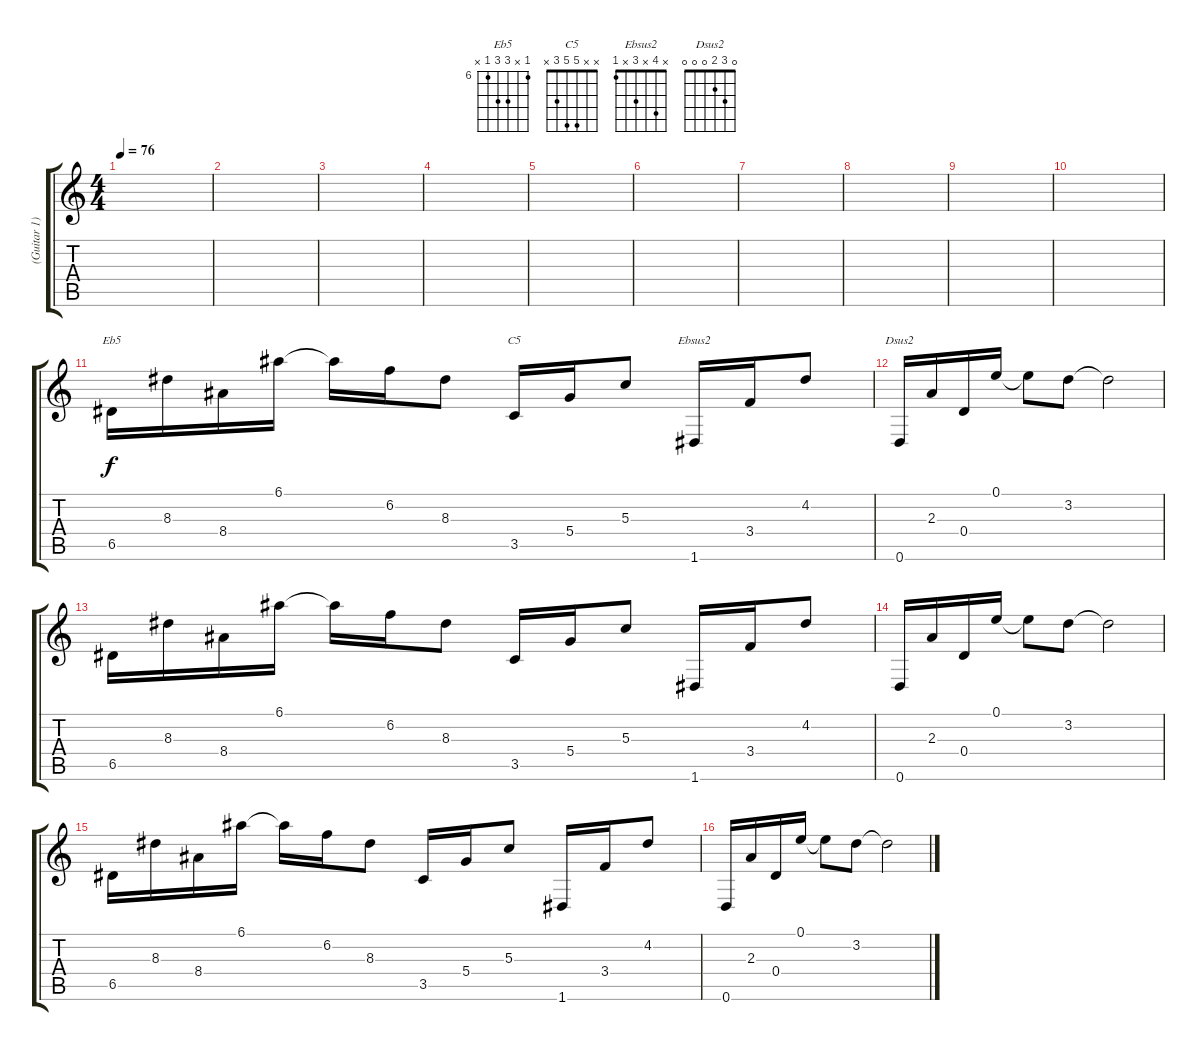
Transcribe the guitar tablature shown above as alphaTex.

\track ("(Guitar 1) double" "(Guitar 1)") {instrument electricguitarclean}
\staff {score tabs}
\tuning (E4 B3 G3 D3 A2 D2) {hide}
\chord ("Eb5" 6 x 8 8 6 x) {firstfret 6}
\chord ("C5" x x 5 5 3 x)
\chord ("Ebsus2" x 4 x 3 x 1)
\chord ("Dsus2" 0 3 2 0 0 0)
\ts (4 4)
\tempo 76
\clef g2
\ks c
|
|
|
|
|
|
|
|
|
|
6.5.16{ch "Eb5"} 8.3.16 8.4.16 6.1.16 6.1{t}.16 6.2.16 8.3.8 3.5.16{ch "C5"} 5.4.16 5.3.8 1.6.16{ch "Ebsus2"} 3.4.16 4.2.8 |
0.6.16{ch "Dsus2"} 2.3.16 0.4.16 0.1.16 0.1{t}.8 3.2.8 3.2{t}.2 |
6.5.16 8.3.16 8.4.16 6.1.16 6.1{t}.16 6.2.16 8.3.8 3.5.16 5.4.16 5.3.8 1.6.16 3.4.16 4.2.8 |
0.6.16 2.3.16 0.4.16 0.1.16 0.1{t}.8 3.2.8 3.2{t}.2 |
6.5.16 8.3.16 8.4.16 6.1.16 6.1{t}.16 6.2.16 8.3.8 3.5.16 5.4.16 5.3.8 1.6.16 3.4.16 4.2.8 |
0.6.16 2.3.16 0.4.16 0.1.16 0.1{t}.8 3.2.8 3.2{t}.2
